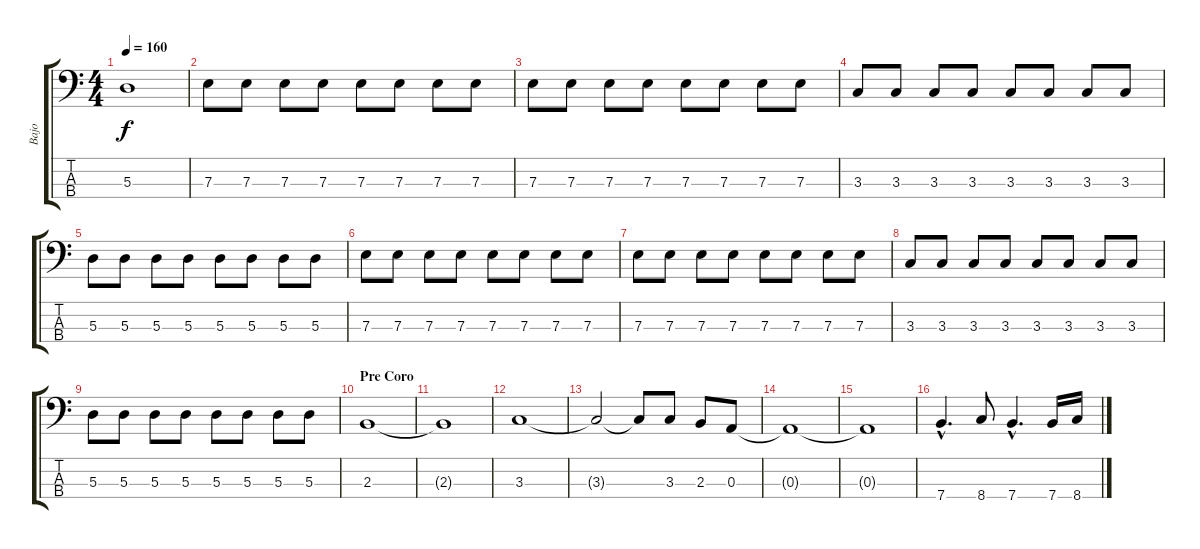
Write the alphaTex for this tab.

\track ("Bajo" "Bajo") {instrument electricbassfinger}
\staff {score tabs}
\tuning (G2 D2 A1 E1) {hide}
\ts (4 4)
\tempo 160
\clef f4
\ks c
5.3.1{dy f} |
7.3.8 7.3.8 7.3.8 7.3.8 7.3.8 7.3.8 7.3.8 7.3.8 |
7.3.8 7.3.8 7.3.8 7.3.8 7.3.8 7.3.8 7.3.8 7.3.8 |
3.3.8 3.3.8 3.3.8 3.3.8 3.3.8 3.3.8 3.3.8 3.3.8 |
5.3.8 5.3.8 5.3.8 5.3.8 5.3.8 5.3.8 5.3.8 5.3.8 |
7.3.8 7.3.8 7.3.8 7.3.8 7.3.8 7.3.8 7.3.8 7.3.8 |
7.3.8 7.3.8 7.3.8 7.3.8 7.3.8 7.3.8 7.3.8 7.3.8 |
3.3.8 3.3.8 3.3.8 3.3.8 3.3.8 3.3.8 3.3.8 3.3.8 |
5.3.8 5.3.8 5.3.8 5.3.8 5.3.8 5.3.8 5.3.8 5.3.8 |
\section ("" "Pre Coro")
2.3.1 |
2.3{t}.1 |
3.3.1 |
3.3{t}.2 3.3{t}.8 3.3.8 2.3.8 0.3.8 |
0.3{t}.1 |
0.3{t}.1 |
7.4{hac}.4{d} 8.4.8 7.4{hac}.4{d} 7.4.16 8.4.16
